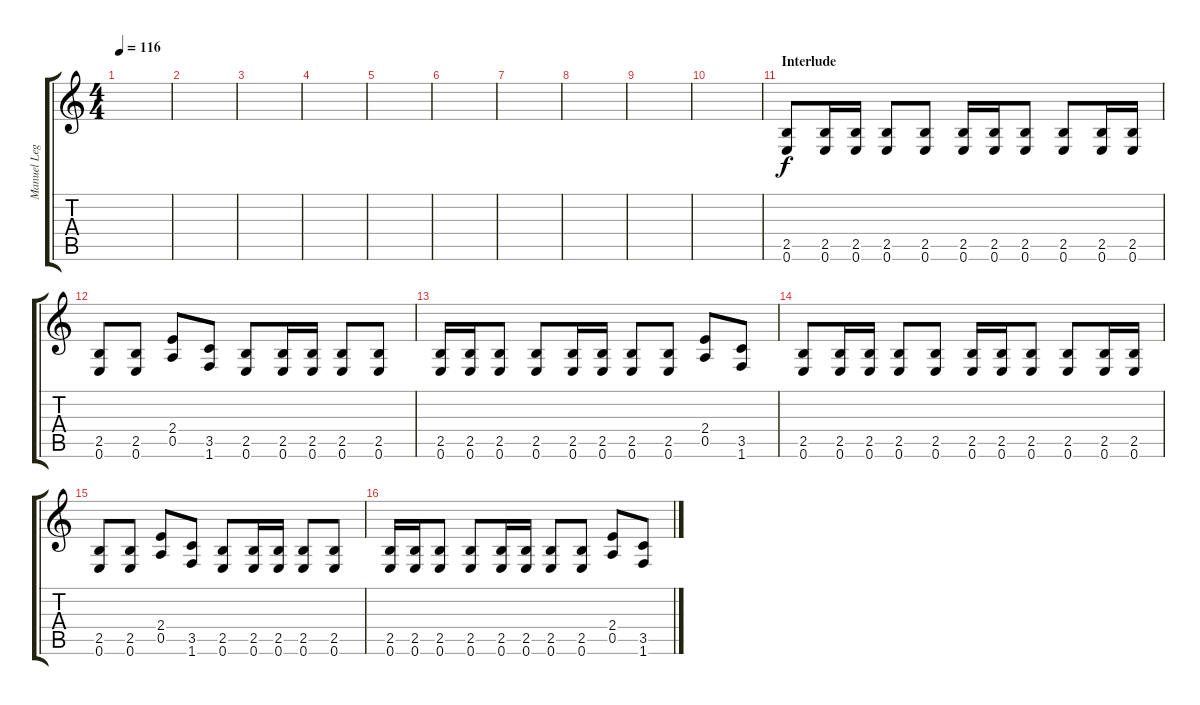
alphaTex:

\track ("Manuel Legarda 2" "Manuel Leg") {instrument distortionguitar}
\staff {score tabs}
\tuning (E4 B3 G3 D3 A2 E2) {hide}
\ts (4 4)
\tempo 116
\clef g2
\ks c
|
|
|
|
|
|
|
|
|
|
\section ("" "Interlude")
(2.5 0.6).8 (2.5 0.6).16 (2.5 0.6).16 (2.5 0.6).8 (2.5 0.6).8 (2.5 0.6).16 (2.5 0.6).16 (2.5 0.6).8 (2.5 0.6).8 (2.5 0.6).16 (2.5 0.6).16 |
(2.5 0.6).8 (2.5 0.6).8 (2.4 0.5).8 (3.5 1.6).8 (2.5 0.6).8 (2.5 0.6).16 (2.5 0.6).16 (2.5 0.6).8 (2.5 0.6).8 |
(2.5 0.6).16 (2.5 0.6).16 (2.5 0.6).8 (2.5 0.6).8 (2.5 0.6).16 (2.5 0.6).16 (2.5 0.6).8 (2.5 0.6).8 (2.4 0.5).8 (3.5 1.6).8 |
(2.5 0.6).8 (2.5 0.6).16 (2.5 0.6).16 (2.5 0.6).8 (2.5 0.6).8 (2.5 0.6).16 (2.5 0.6).16 (2.5 0.6).8 (2.5 0.6).8 (2.5 0.6).16 (2.5 0.6).16 |
(2.5 0.6).8 (2.5 0.6).8 (2.4 0.5).8 (3.5 1.6).8 (2.5 0.6).8 (2.5 0.6).16 (2.5 0.6).16 (2.5 0.6).8 (2.5 0.6).8 |
(2.5 0.6).16 (2.5 0.6).16 (2.5 0.6).8 (2.5 0.6).8 (2.5 0.6).16 (2.5 0.6).16 (2.5 0.6).8 (2.5 0.6).8 (2.4 0.5).8 (3.5 1.6).8
